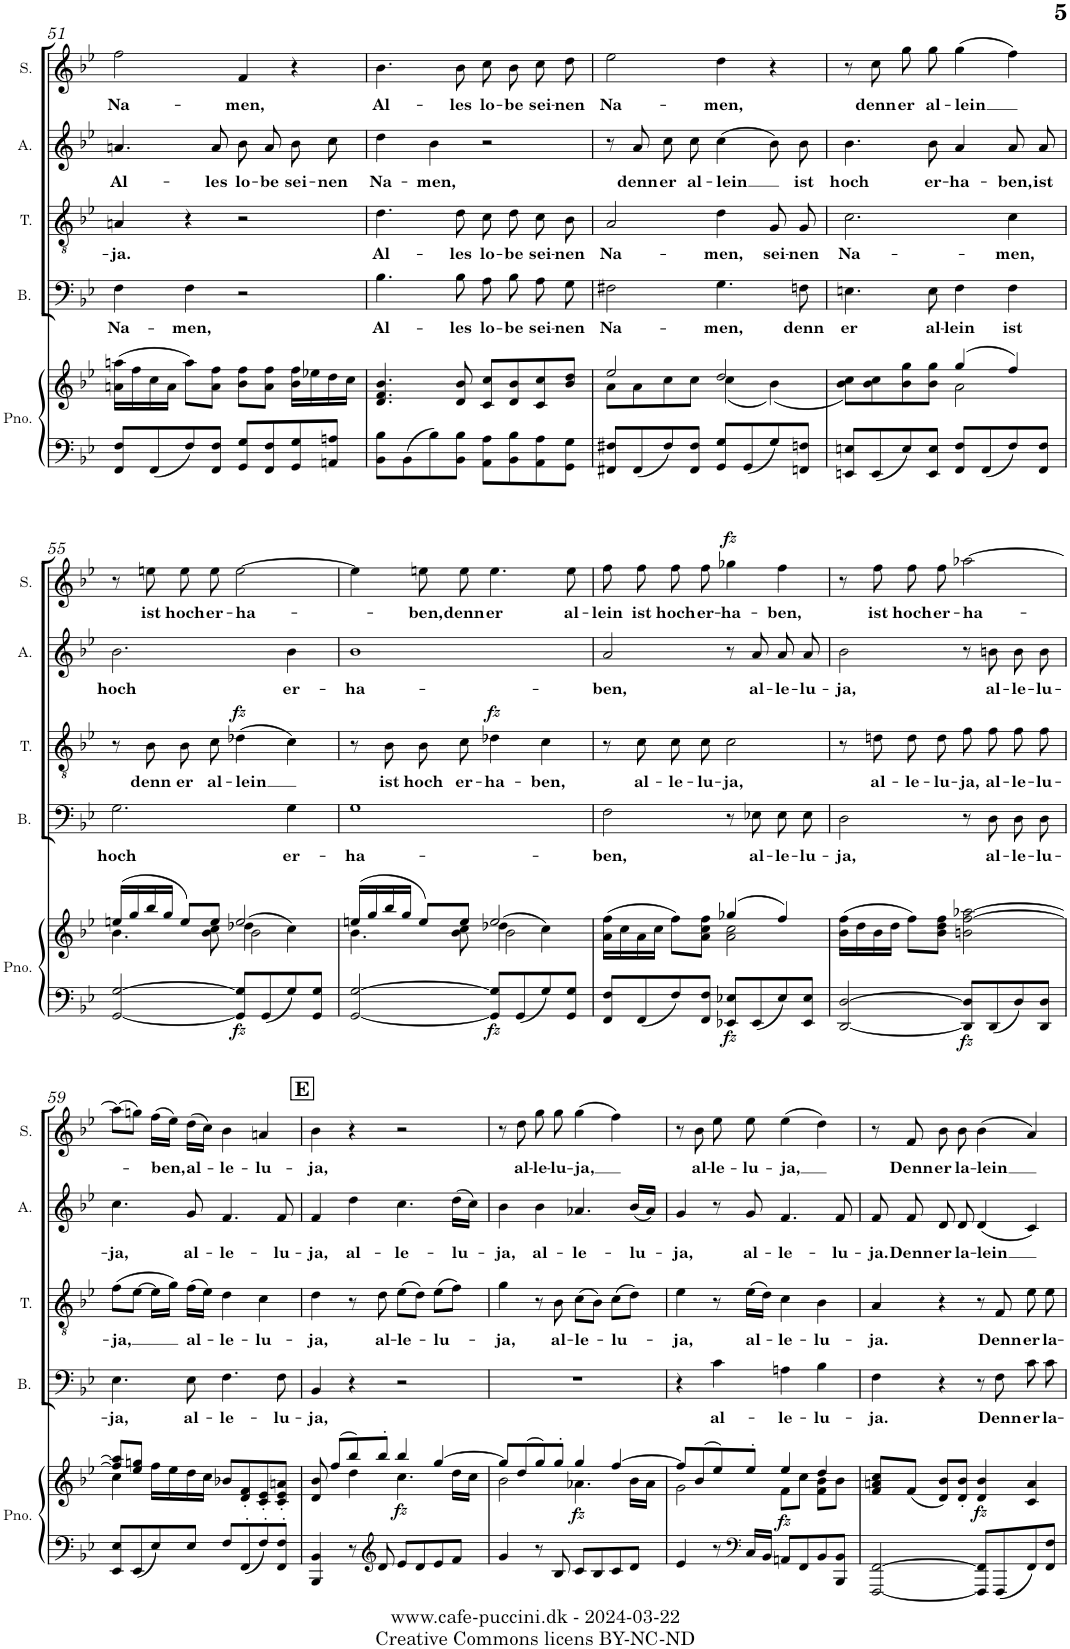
**kern	**kern	**dynam	**kern	**text	**kern	**text	**dynam	**kern	**text	**kern	**text	**dynam
*part5	*part5	*part5	*part4	*part4	*part3	*part3	*part3	*part2	*part2	*part1	*part1	*part1
*staff6	*staff5	*staff5/6	*staff4	*staff4	*staff3	*staff3	*staff3	*staff2	*staff2	*staff1	*staff1	*staff1
*I"Piano	*	*	*I"Bass	*	*I"Tenor	*	*	*I"Alto	*	*I"Soprano	*	*
*I'Pno.	*	*	*I'B.	*	*I'T.	*	*	*I'A.	*	*I'S.	*	*
!!LO:PB:g=z
*clefF4	*clefG2	*	*clefF4	*	*clefGv2	*	*	*clefG2	*	*clefG2	*	*
*k[b-e-]	*k[b-e-]	*	*k[b-e-]	*	*k[b-e-]	*	*	*k[b-e-]	*	*k[b-e-]	*	*
*M4/4	*M4/4	*	*M4/4	*	*M4/4	*	*	*M4/4	*	*M4/4	*	*
*met(c)	*met(c)	*	*met(c)	*	*met(c)	*	*	*met(c)	*	*met(c)	*	*
=51	=51	=51	=51	=51	=51	=51	=51	=51	=51	=51	=51	=51
!	!	!	!	!LO:LY:b	!	!LO:LY:b	!	!	!LO:LY:b	!	!LO:LY:b	!
8FF/ 8F/L	(16an\ 16aan\LL	.	4F\	Na-	4An/	-ja.	.	4.an/	Al-	2ff\	Na-	.
.	16ff\	.	.	.	.	.	.	.	.	.	.	.
8FF/	16cc\	.	.	.	.	.	.	.	.	.	.	.
.	16a\JJ	.	.	.	.	.	.	.	.	.	.	.
!	!	!	!	!LO:LY:b	!	!	!	!	!	!	!	!
8F/	8aa\L)	.	4F\	-men,	4r	.	.	.	.	.	.	.
!	!	!	!	!	!	!	!	!	!LO:LY:b	!	!	!
8FF/ 8F/J	8a\ 8ff\J	.	.	.	.	.	.	8a/	-les	.	.	.
!	!	!	!	!	!	!	!	!	!LO:LY:b	!	!LO:LY:b	!
8GG/ 8G/L	8b-\ 8ff\L	.	2r	.	2r	.	.	8b-\	lo-	4f/	-men,	.
!	!	!	!	!	!	!	!	!	!LO:LY:b	!	!	!
8FF/ 8F/	8a\ 8ff\J	.	.	.	.	.	.	8a/	-be	.	.	.
!	!	!	!	!	!	!	!	!	!LO:LY:b	!	!	!
8GG/ 8G/	16b-\ 16ff\LL	.	.	.	.	.	.	8b-\	sei-	4r	.	.
.	16ee-X\	.	.	.	.	.	.	.	.	.	.	.
!	!	!	!	!	!	!	!	!	!LO:LY:b	!	!	!
8AAn/ 8An/J	16dd\	.	.	.	.	.	.	8cc\	-nen	.	.	.
.	16cc\JJ	.	.	.	.	.	.	.	.	.	.	.
=52	=52	=52	=52	=52	=52	=52	=52	=52	=52	=52	=52	=52
!	!	!	!	!LO:LY:b	!	!LO:LY:b	!	!	!LO:LY:b	!	!LO:LY:b	!
8BB-\ 8B-\L	4.d/ 4.f/ 4.b-/	.	4.B-\	Al-	4.d\	Al-	.	4dd\	Na-	4.b-\	Al-	.
8BB-\	.	.	.	.	.	.	.	.	.	.	.	.
!	!	!	!	!	!	!	!	!	!LO:LY:b	!	!	!
8B-\	.	.	.	.	.	.	.	4b-\	-men,	.	.	.
!	!	!	!	!LO:LY:b	!	!LO:LY:b	!	!	!	!	!LO:LY:b	!
8BB-\ 8B-\J	8d/ 8b-/	.	8B-\	-les	8d\	-les	.	.	.	8b-\	-les	.
!	!	!	!	!LO:LY:b	!	!LO:LY:b	!	!	!	!	!LO:LY:b	!
8AA\ 8A\L	8c/ 8cc/L	.	8A\L	lo-	8c\	lo-	.	2r	.	8cc\	lo-	.
!	!	!	!	!LO:LY:b	!	!LO:LY:b	!	!	!	!	!LO:LY:b	!
8BB-\ 8B-\	8d/ 8b-/	.	8B-\J	-be	8d\	-be	.	.	.	8b-\	-be	.
!	!	!	!	!LO:LY:b	!	!LO:LY:b	!	!	!	!	!LO:LY:b	!
8AA\ 8A\	8c/ 8cc/	.	8A\L	sei-	8c\	sei-	.	.	.	8cc\	sei-	.
!	!	!	!	!LO:LY:b	!	!LO:LY:b	!	!	!	!	!LO:LY:b	!
8GG\ 8G\J	8b-/ 8dd/J	.	8G\J	-nen	8B-\	-nen	.	.	.	8dd\	-nen	.
=53	=53	=53	=53	=53	=53	=53	=53	=53	=53	=53	=53	=53
*	*^	*	*	*	*	*	*	*	*	*	*	*
!	!	!	!	!	!LO:LY:b	!	!LO:LY:b	!	!	!	!	!LO:LY:b	!
8FF#X/ 8F#X/L	2ee-/	8a\L	.	2F#X\	Na-	2A/	Na-	.	8r	.	2ee-\	Na-	.
!	!	!	!	!	!	!	!	!	!	!LO:LY:b	!	!	!
8FF#/	.	8a\	.	.	.	.	.	.	8a/	denn	.	.	.
!	!	!	!	!	!	!	!	!	!	!LO:LY:b	!	!	!
8F#/	.	8cc\	.	.	.	.	.	.	8cc\	er	.	.	.
!	!	!	!	!	!	!	!	!	!	!LO:LY:b	!	!	!
8FF#/ 8F#/J	.	8cc\J	.	.	.	.	.	.	8cc\	al-	.	.	.
!	!	!	!	!	!LO:LY:b	!	!LO:LY:b	!	!	!LO:LY:b	!	!LO:LY:b	!
8GG/ 8G/L	2dd/	(4cc\	.	4.G\	-men,	4d\	-men,	.	(4cc\	-lein	4dd\	-men,	.
8GG/	.	.	.	.	.	.	.	.	.	.	.	.	.
!	!	!	!	!	!	!	!LO:LY:b	!	!	!	!	!	!
8G/	.	(4b-\)	.	.	.	8G/	sei-	.	8b-\)	.	4r	.	.
!	!	!	!	!	!LO:LY:b	!	!LO:LY:b	!	!	!LO:LY:b	!	!	!
8FFn/ 8Fn/J	.	.	.	8Fn\	denn	8G/	-nen	.	8b-\	ist	.	.	.
=54	=54	=54	=54	=54	=54	=54	=54	=54	=54	=54	=54	=54	=54
!	!	!	!	!	!LO:LY:b	!	!LO:LY:b	!	!	!LO:LY:b	!	!	!
8EEn/ 8En/L	2ryy	8b-\ 8cc\L)	.	4.En\	er	2.c\	Na-	.	4.b-\	hoch	8r	.	.
!	!	!	!	!	!	!	!	!	!	!	!	!LO:LY:b	!
8EE/	.	8b-\ 8cc\	.	.	.	.	.	.	.	.	8cc\	denn	.
!	!	!	!	!	!	!	!	!	!	!	!	!LO:LY:b	!
8E/	.	8b-\ 8gg\	.	.	.	.	.	.	.	.	8gg\	er	.
!	!	!	!	!	!LO:LY:b	!	!	!	!	!LO:LY:b	!	!LO:LY:b	!
8EE/ 8E/J	.	8b-\ 8gg\J	.	8E\	al-	.	.	.	8b-\	er-	8gg\	al-	.
!	!	!	!	!	!LO:LY:b	!	!	!	!	!LO:LY:b	!	!LO:LY:b	!
8FF/ 8F/L	(4gg/	2a\	.	4F\	-lein	.	.	.	4a/	-ha-	(4gg\	-lein	.
8FF/	.	.	.	.	.	.	.	.	.	.	.	.	.
!	!	!	!	!	!LO:LY:b	!	!LO:LY:b	!	!	!LO:LY:b	!	!	!
8F/	4ff/)	.	.	4F\	ist	4c\	-men,	.	8a/	-ben,	4ff\)	.	.
!	!	!	!	!	!	!	!	!	!	!LO:LY:b	!	!	!
8FF/ 8F/J	.	.	.	.	.	.	.	.	8a/	ist	.	.	.
!!LO:LB:g=z
=55	=55	=55	=55	=55	=55	=55	=55	=55	=55	=55	=55	=55	=55
*	*	*^	*	*	*	*	*	*	*	*	*	*	*
!	!	!	!	!	!	!LO:LY:b	!	!	!	!	!LO:LY:b	!	!	!
[2GG/ [2G/	(16een/LL	4.b-\	2ryy	.	2.G\	hoch	8r	.	.	2.b-\	hoch	8r	.	.
.	16gg/	.	.	.	.	.	.	.	.	.	.	.	.	.
!	!	!	!	!	!	!	!	!LO:LY:b	!	!	!	!	!LO:LY:b	!
.	16bb-/	.	.	.	.	.	8B-\	denn	.	.	.	8een\	ist	.
.	16gg/JJ	.	.	.	.	.	.	.	.	.	.	.	.	.
!	!	!	!	!	!	!	!	!LO:LY:b	!	!	!	!	!LO:LY:b	!
.	8ee/L)	.	.	.	.	.	8B-\	er	.	.	.	8ee\	hoch	.
!	!	!	!	!	!	!	!	!LO:LY:b	!	!	!	!	!LO:LY:b	!
.	8ee/J	8b-\ 8cc\	.	.	.	.	8c\	al-	.	.	.	8ee\	er-	.
!	!	!	!	!LO:DY:b=2	!	!	!	!LO:LY:b	!LO:DY:a	!	!	!	!LO:LY:b	!
8GG/] 8G/]L	2ee/	(>4dd-X\	2b-\	fz	.	.	(4d-X\	-lein	fz	.	.	[2ee\	-ha-	.
8GG/	.	.	.	.	.	.	.	.	.	.	.	.	.	.
!	!	!	!	!	!	!LO:LY:b	!	!	!	!	!LO:LY:b	!	!	!
8G/	.	4cc\)	.	.	4G\	er-	4c\)	.	.	4b-\	er-	.	.	.
8GG/ 8G/J	.	.	.	.	.	.	.	.	.	.	.	.	.	.
=56	=56	=56	=56	=56	=56	=56	=56	=56	=56	=56	=56	=56	=56	=56
!	!	!	!	!	!	!LO:LY:b	!	!	!	!	!LO:LY:b	!	!	!
[2GG/ [2G/	(16een/LL	4.b-\	2ryy	.	1G	-ha-	8r	.	.	1b-	-ha-	4ee\]	.	.
.	16gg/	.	.	.	.	.	.	.	.	.	.	.	.	.
!	!	!	!	!	!	!	!	!LO:LY:b	!	!	!	!	!	!
.	16bb-/	.	.	.	.	.	8B-\	ist	.	.	.	.	.	.
.	16gg/JJ	.	.	.	.	.	.	.	.	.	.	.	.	.
!	!	!	!	!	!	!	!	!LO:LY:b	!	!	!	!	!LO:LY:b	!
.	8ee/L)	.	.	.	.	.	8B-\	hoch	.	.	.	8een\	-ben,	.
!	!	!	!	!	!	!	!	!LO:LY:b	!	!	!	!	!LO:LY:b	!
.	8ee/J	8b-\ 8cc\	.	.	.	.	8c\	er-	.	.	.	8ee\	denn	.
!	!	!	!	!LO:DY:b=2	!	!	!	!LO:LY:b	!LO:DY:a	!	!	!	!LO:LY:b	!
8GG/] 8G/]L	2ee/	(>4dd-X\	2b-\	fz	.	.	4d-X\	-ha-	fz	.	.	4.ee\	er	.
8GG/	.	.	.	.	.	.	.	.	.	.	.	.	.	.
!	!	!	!	!	!	!	!	!LO:LY:b	!	!	!	!	!	!
8G/	.	4cc\)	.	.	.	.	4c\	-ben,	.	.	.	.	.	.
!	!	!	!	!	!	!	!	!	!	!	!	!	!LO:LY:b	!
8GG/ 8G/J	.	.	.	.	.	.	.	.	.	.	.	8ee\	al-	.
*	*	*v	*v	*	*	*	*	*	*	*	*	*	*	*
=57	=57	=57	=57	=57	=57	=57	=57	=57	=57	=57	=57	=57	=57
!	!	!	!	!	!LO:LY:b	!	!	!	!	!LO:LY:b	!	!LO:LY:b	!
8FF/ 8F/L	(16a\ 16ff\LL	2ryy	.	2F\	-ben,	8r	.	.	2a/	-ben,	8ff\	-lein	.
.	16cc\	.	.	.	.	.	.	.	.	.	.	.	.
!	!	!	!	!	!	!	!LO:LY:b	!	!	!	!	!LO:LY:b	!
8FF/	16a\	.	.	.	.	8c\	al-	.	.	.	8ff\	ist	.
.	16cc\JJ	.	.	.	.	.	.	.	.	.	.	.	.
!	!	!	!	!	!	!	!LO:LY:b	!	!	!	!	!LO:LY:b	!
8F/	8ff\L)	.	.	.	.	8c\	-le-	.	.	.	8ff\	hoch	.
!	!	!	!	!	!	!	!LO:LY:b	!	!	!	!	!LO:LY:b	!
8FF/ 8F/J	8a\ 8cc\ 8ff\J	.	.	.	.	8c\	-lu-	.	.	.	8ff\	er-	.
!	!	!	!LO:DY:b=2	!	!	!	!LO:LY:b	!	!	!	!	!LO:LY:b	!LO:DY:a
8EE-X/ 8E-X/L	(4gg-X/	2a\ 2cc\	fz	8r	.	2c\	-ja,	.	8r	.	4gg-X\	-ha-	fz
!	!	!	!	!	!LO:LY:b	!	!	!	!	!LO:LY:b	!	!	!
8EE-/	.	.	.	8E-X\	al-	.	.	.	8a/	al-	.	.	.
!	!	!	!	!	!LO:LY:b	!	!	!	!	!LO:LY:b	!	!LO:LY:b	!
8E-/	4ff/)	.	.	8E-\L	-le-	.	.	.	8a/	-le-	4ff\	-ben,	.
!	!	!	!	!	!LO:LY:b	!	!	!	!	!LO:LY:b	!	!	!
8EE-/ 8E-/J	.	.	.	8E-\J	-lu-	.	.	.	8a/	-lu-	.	.	.
*	*v	*v	*	*	*	*	*	*	*	*	*	*	*
=58	=58	=58	=58	=58	=58	=58	=58	=58	=58	=58	=58	=58
!	!	!	!	!LO:LY:b	!	!	!	!	!LO:LY:b	!	!	!
[2DD/ [2D/	(16b-\ 16ff\LL	.	2D\	-ja,	8r	.	.	2b-\	-ja,	8r	.	.
.	16dd\	.	.	.	.	.	.	.	.	.	.	.
!	!	!	!	!	!	!LO:LY:b	!	!	!	!	!LO:LY:b	!
.	16b-\	.	.	.	8dn\	al-	.	.	.	8ff\	ist	.
.	16dd\JJ	.	.	.	.	.	.	.	.	.	.	.
!	!	!	!	!	!	!LO:LY:b	!	!	!	!	!LO:LY:b	!
.	8ff\L)	.	.	.	8d\	-le-	.	.	.	8ff\	hoch	.
!	!	!	!	!	!	!LO:LY:b	!	!	!	!	!LO:LY:b	!
.	8b-\ 8dd\ 8ff\J	.	.	.	8d\	-lu-	.	.	.	8ff\	er-	.
!	!	!LO:DY:b=2	!	!	!	!LO:LY:b	!	!	!	!	!LO:LY:b	!
8DD/] 8D/]L	2bn\ [>2ff\ [>2aa-X\	fz	8r	.	8f\	-ja,	.	8r	.	[2aa-X\	-ha-	.
!	!	!	!	!LO:LY:b	!	!LO:LY:b	!	!	!LO:LY:b	!	!	!
8DD/	.	.	8D\	al-	8f\	al-	.	8bn\	al-	.	.	.
!	!	!	!	!LO:LY:b	!	!LO:LY:b	!	!	!LO:LY:b	!	!	!
8D/	.	.	8D\L	-le-	8f\	-le-	.	8b\	-le-	.	.	.
!	!	!	!	!LO:LY:b	!	!LO:LY:b	!	!	!LO:LY:b	!	!	!
8DD/ 8D/J	.	.	8D\J	-lu-	8f\	-lu-	.	8b\	-lu-	.	.	.
!!LO:LB:g=z
=59	=59	=59	=59	=59	=59	=59	=59	=59	=59	=59	=59	=59
*	*^	*	*	*	*	*	*	*	*	*	*	*
!	!	!	!	!	!LO:LY:b	!	!LO:LY:b	!	!	!LO:LY:b	!	!	!
8EE-/ 8E-/L	8ff/] 8aa-/]L	4cc\	.	4.E-\	-ja,	(8f\L	-ja,	.	4.cc\	-ja,	(8aa-\L]	.	.
8EE-/	8ee-/ 8ggn/J	.	.	.	.	[8e-\J	.	.	.	.	8ggn\J)	.	.
!	!	!	!	!	!	!	!	!	!	!	!	!LO:LY:b	!
8E-/	16ff\LL	4ryy	.	.	.	16e-\LL]	.	.	.	.	(16ff\LL	-ben,	.
.	16ee-\	.	.	.	.	16g\JJ)	.	.	.	.	16ee-\JJ)	.	.
!	!	!	!	!	!LO:LY:b	!	!LO:LY:b	!	!	!LO:LY:b	!	!LO:LY:b	!
8E-/J	16dd\	.	.	8E-\	al-	(16f\LL	al-	.	8g/	al-	(16dd\LL	al-	.
.	16cc\JJ	.	.	.	.	16e-\JJ)	.	.	.	.	16cc\JJ)	.	.
!	!	!	!	!	!LO:LY:b	!	!LO:LY:b	!	!	!LO:LY:b	!	!LO:LY:b	!
8F/L	8b-X/L	2ryy	.	4.F\	-le-	4d\	-le-	.	4.f/	-le-	4b-\	-le-	.
8FF'>/	8d/' 8f/'	.	.	.	.	.	.	.	.	.	.	.	.
!	!	!	!	!	!	!	!LO:LY:b	!	!	!	!	!LO:LY:b	!
8F'>/	8c/' 8e-/'	.	.	.	.	4c\	-lu-	.	.	.	4an/	-lu-	.
!	!	!	!	!	!LO:LY:b	!	!	!	!	!LO:LY:b	!	!	!
8FF/'> 8F/'>J	8c/' 8e-/' 8an/'J	.	.	8F\	-lu-	.	.	.	8f/	-lu-	.	.	.
!!LO:REH:place=s1:a:B:cj:fs=14:t=E
=60	=60	=60	=60	=60	=60	=60	=60	=60	=60	=60	=60	=60	=60
!	!	!	!	!	!LO:LY:b	!	!LO:LY:b	!	!	!LO:LY:b	!	!LO:LY:b	!
4BBB-/ 4BB-/	8d/ 8b-/	4ryy	.	4BB-/	-ja,	4d\	-ja,	.	4f/	-ja,	4b-\	-ja,	.
.	(>8ff/L	.	.	.	.	.	.	.	.	.	.	.	.
!	!	!	!	!	!	!	!	!	!	!LO:LY:b	!	!	!
8r	8bb-/)	4dd\	.	4r	.	8r	.	.	4dd\	al-	4r	.	.
*clefG2	*	*	*	*	*	*	*	*	*	*	*	*	*
!	!	!	!	!	!	!	!LO:LY:b	!	!	!	!	!	!
8d/	8bb-'/J	.	.	.	.	8d\	al-	.	.	.	.	.	.
!	!	!	!LO:DY:b	!	!	!	!LO:LY:b	!	!	!LO:LY:b	!	!	!
8e-/L	4bb-/	4.cc\	fz	2r	.	(8e-\L	-le-	.	4.cc\	-le-	2r	.	.
8d/	.	.	.	.	.	8d\J)	.	.	.	.	.	.	.
!	!	!	!	!	!	!	!LO:LY:b	!	!	!	!	!	!
8e-/	[4gg/	.	.	.	.	(8e-\L	-lu-	.	.	.	.	.	.
!	!	!	!	!	!	!	!	!	!	!LO:LY:b	!	!	!
8f/J	.	16dd\LL	.	.	.	8f\J)	.	.	(16dd\LL	-lu-	.	.	.
.	.	16cc\JJ	.	.	.	.	.	.	16cc\JJ)	.	.	.	.
=61	=61	=61	=61	=61	=61	=61	=61	=61	=61	=61	=61	=61	=61
!	!	!	!	!	!	!	!LO:LY:b	!	!	!LO:LY:b	!	!	!
4g/	8gg/L]	2b-\	.	1r	.	4g\	-ja,	.	4b-\	-ja,	8r	.	.
!	!	!	!	!	!	!	!	!	!	!	!	!LO:LY:b	!
.	(8dd/	.	.	.	.	.	.	.	.	.	8dd\	al-	.
!	!	!	!	!	!	!	!	!	!	!LO:LY:b	!	!LO:LY:b	!
8r	8gg/)	.	.	.	.	8r	.	.	4b-\	al-	8gg\	-le-	.
!	!	!	!	!	!	!	!LO:LY:b	!	!	!	!	!LO:LY:b	!
8B-/	8gg'/J	.	.	.	.	8B-\	al-	.	.	.	8gg\	-lu-	.
!	!	!	!LO:DY:b	!	!	!	!LO:LY:b	!	!	!LO:LY:b	!	!LO:LY:b	!
8c/L	4gg/	4.a-X\	fz	.	.	(8c\L	-le-	.	4.a-X/	-le-	(4gg\	-ja,	.
8B-/	.	.	.	.	.	8B-\J)	.	.	.	.	.	.	.
!	!	!	!	!	!	!	!LO:LY:b	!	!	!	!	!	!
8c/	[4ff/	.	.	.	.	(8c\L	-lu-	.	.	.	4ff\)	.	.
!	!	!	!	!	!	!	!	!	!	!LO:LY:b	!	!	!
8d/J	.	16b-\LL	.	.	.	8d\J)	.	.	(16b-/LL	-lu-	.	.	.
.	.	16a-\JJ	.	.	.	.	.	.	16a-/JJ)	.	.	.	.
=62	=62	=62	=62	=62	=62	=62	=62	=62	=62	=62	=62	=62	=62
!	!	!	!	!	!	!	!LO:LY:b	!	!	!LO:LY:b	!	!	!
4e-/	8ff/L]	2g\	.	4r	.	4e-\	-ja,	.	4g/	-ja,	8r	.	.
!	!	!	!	!	!	!	!	!	!	!	!	!LO:LY:b	!
.	(8b-/	.	.	.	.	.	.	.	.	.	8b-\	al-	.
!	!	!	!	!	!LO:LY:b	!	!	!	!	!	!	!LO:LY:b	!
8r	8ee-/)	.	.	4c\	al-	8r	.	.	8r	.	8ee-\	-le-	.
*clefF4	*	*	*	*	*	*	*	*	*	*	*	*	*
!	!	!	!	!	!	!	!LO:LY:b	!	!	!LO:LY:b	!	!LO:LY:b	!
16C/LL	8ee-'/J	.	.	.	.	(16e-\LL	al-	.	8g/	al-	8ee-\	-lu-	.
16BB-/JJ	.	.	.	.	.	16d\JJ)	.	.	.	.	.	.	.
!	!	!	!LO:DY:b	!	!LO:LY:b	!	!LO:LY:b	!	!	!LO:LY:b	!	!LO:LY:b	!
8AAn/L	4ee-/	8f\L	fz	4An\	-le-	4c\	-le-	.	4.f/	-le-	(4ee-\	-ja,	.
8FF/	.	8cc\J	.	.	.	.	.	.	.	.	.	.	.
!	!	!	!	!	!LO:LY:b	!	!LO:LY:b	!	!	!	!	!	!
8BB-/	4dd/	8f\ 8b-\L	.	4B-\	-lu-	4B-\	-lu-	.	.	.	4dd\)	.	.
!	!	!	!	!	!	!	!	!	!	!LO:LY:b	!	!	!
8BBB-/ 8BB-/J	.	8b-\J	.	.	.	.	.	.	8f/	-lu-	.	.	.
=63	=63	=63	=63	=63	=63	=63	=63	=63	=63	=63	=63	=63	=63
!	!	!	!	!	!LO:LY:b	!	!LO:LY:b	!	!	!LO:LY:b	!	!	!
*	*v	*v	*	*	*	*	*	*	*	*	*	*	*
[2FFF/ [2FF/	8f/ 8an/ 8cc/L	.	4F\	-ja.	4A/	-ja.	.	8f/	-ja.	8r	.	.
!	!	!	!	!	!	!	!	!	!LO:LY:b	!	!LO:LY:b	!
.	(8f/J	.	.	.	.	.	.	8f/	Denn	8f/	Denn	.
!	!	!	!	!	!	!	!	!	!LO:LY:b	!	!LO:LY:b	!
.	8d/ 8b-/L)	.	4r	.	4r	.	.	8d/	er	8b-\	er	.
!	!	!	!	!	!	!	!	!	!LO:LY:b	!	!LO:LY:b	!
.	8d/' 8b-/'J	.	.	.	.	.	.	8d/	la-	8b-\	la-	.
!	!	!LO:DY:b	!	!	!	!	!	!	!LO:LY:b	!	!LO:LY:b	!
8FFF/] 8FF/]L	4d/ 4b-/	fz	8r	.	8r	.	.	(4d/	-lein	(4b-\	-lein	.
!	!	!	!	!LO:LY:b	!	!LO:LY:b	!	!	!	!	!	!
8FFF/	.	.	8F\	Denn	8F/	Denn	.	.	.	.	.	.
!	!	!	!	!LO:LY:b	!	!LO:LY:b	!	!	!	!	!	!
8FF/	4c/ 4a/	.	8c\L	er	8e-\	er	.	4c/)	.	4a/)	.	.
!	!	!	!	!LO:LY:b	!	!LO:LY:b	!	!	!	!	!	!
8FF/ 8F/J	.	.	8c\J	la-	8e-\	la-	.	.	.	.	.	.
=	=	=	=	=	=	=	=	=	=	=	=	=
*-	*-	*-	*-	*-	*-	*-	*-	*-	*-	*-	*-	*-
